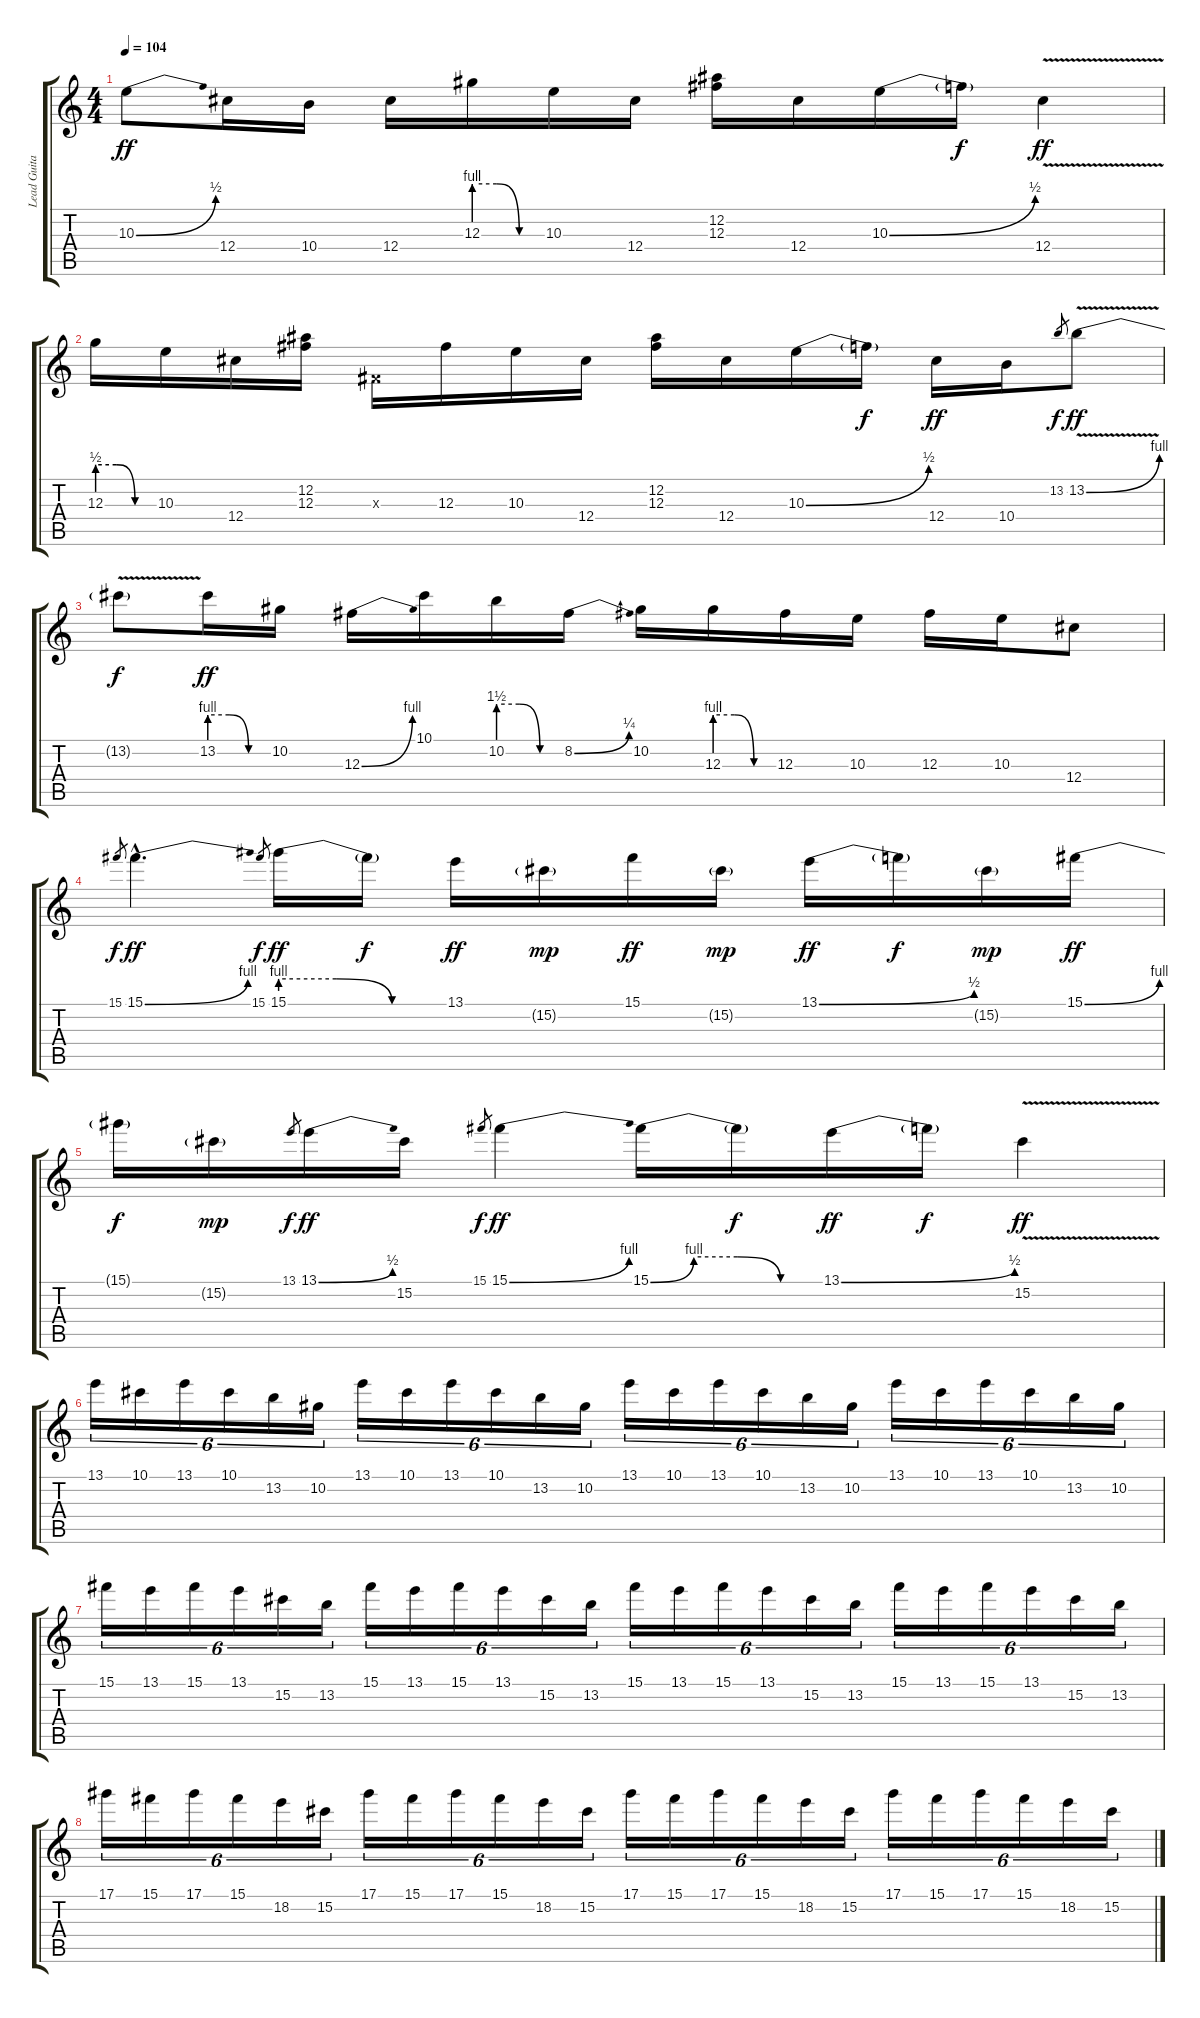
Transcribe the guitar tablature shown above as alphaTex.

\track ("Lead Guitar" "Lead Guita") {instrument overdrivenguitar}
\staff {score tabs}
\tuning (Eb4 Bb3 Gb3 Db3 Ab2 Eb2) {hide}
\ts (4 4)
\tempo 104
\clef g2
\ks c
10.3{be (bend 0 0 60 2)}.8{dy ff} 12.4.16 10.4.16 12.4.16 12.3{be (custom 0 4 20 4 40 0 60 0)}.16 10.3.16 12.4.16 (12.2 12.3).16 12.4.16 10.3{be (bend 0 0 60 2)}.16 10.3{t}.16{dy f} 12.4{v}.4{dy ff} |
12.3{be (custom 0 2 20 2 40 0 60 0)}.16 10.3.16 12.4.16 (12.2 12.3).16 0.3{x}.16 12.3.16 10.3.16 12.4.16 (12.2 12.3).16 12.4.16 10.3{be (bend 0 0 60 2)}.16 10.3{t}.16{dy f} 12.4.16{dy ff} 10.4.16 13.2.8{gr dy f} 13.2{be (bend 0 0 60 4) v}.8{dy ff} |
13.2{t}.8{dy f} 13.2{be (custom 0 4 20 4 40 0 60 0)}.16{dy ff} 10.2.16 12.3{be (bend 0 0 60 4)}.16 10.1.16 10.2{be (custom 0 6 20 6 40 0 60 0)}.16 8.2{be (bend 0 0 60 1)}.16 10.2.16 12.3{be (custom 0 4 20 4 40 0 60 0)}.16 12.3.16 10.3.16 12.3.16 10.3.16 12.4.8 |
15.1.8{gr dy f} 15.1{be (bend 0 0 60 4) hac}.4{d dy ff} 15.1.8{gr dy f} 15.1{be (custom 0 4 20 4 40 0 60 0)}.16{dy ff} 15.1{t}.16{dy f} 13.1.16{dy ff} 15.2{g}.16{dy mp} 15.1.16{dy ff} 15.2{g}.16{dy mp} 13.1{be (bend 0 0 60 2)}.16{dy ff} 13.1{t}.16{dy f} 15.2{g}.16{dy mp} 15.1{be (bend 0 0 60 4)}.16{dy ff} |
15.1{t}.16{dy f} 15.2{g}.16{dy mp} 13.1.8{gr dy f} 13.1{be (bend 0 0 60 2)}.16{dy ff} 15.2.16 15.1.8{gr dy f} 15.1{be (bend 0 0 60 4)}.4{dy ff} 15.1{be (custom 0 0 15 4 30 4 45 0 60 0)}.16 15.1{t}.16{dy f} 13.1{be (bend 0 0 60 2)}.16{dy ff} 13.1{t}.16{dy f} 15.2{v}.4{dy ff} |
13.1.16{tu (6 4)} 10.1.16{tu (6 4)} 13.1.16{tu (6 4)} 10.1.16{tu (6 4)} 13.2.16{tu (6 4)} 10.2.16{tu (6 4)} 13.1.16{tu (6 4)} 10.1.16{tu (6 4)} 13.1.16{tu (6 4)} 10.1.16{tu (6 4)} 13.2.16{tu (6 4)} 10.2.16{tu (6 4)} 13.1.16{tu (6 4)} 10.1.16{tu (6 4)} 13.1.16{tu (6 4)} 10.1.16{tu (6 4)} 13.2.16{tu (6 4)} 10.2.16{tu (6 4)} 13.1.16{tu (6 4)} 10.1.16{tu (6 4)} 13.1.16{tu (6 4)} 10.1.16{tu (6 4)} 13.2.16{tu (6 4)} 10.2.16{tu (6 4)} |
15.1.16{tu (6 4)} 13.1.16{tu (6 4)} 15.1.16{tu (6 4)} 13.1.16{tu (6 4)} 15.2.16{tu (6 4)} 13.2.16{tu (6 4)} 15.1.16{tu (6 4)} 13.1.16{tu (6 4)} 15.1.16{tu (6 4)} 13.1.16{tu (6 4)} 15.2.16{tu (6 4)} 13.2.16{tu (6 4)} 15.1.16{tu (6 4)} 13.1.16{tu (6 4)} 15.1.16{tu (6 4)} 13.1.16{tu (6 4)} 15.2.16{tu (6 4)} 13.2.16{tu (6 4)} 15.1.16{tu (6 4)} 13.1.16{tu (6 4)} 15.1.16{tu (6 4)} 13.1.16{tu (6 4)} 15.2.16{tu (6 4)} 13.2.16{tu (6 4)} |
17.1.16{tu (6 4)} 15.1.16{tu (6 4)} 17.1.16{tu (6 4)} 15.1.16{tu (6 4)} 18.2.16{tu (6 4)} 15.2.16{tu (6 4)} 17.1.16{tu (6 4)} 15.1.16{tu (6 4)} 17.1.16{tu (6 4)} 15.1.16{tu (6 4)} 18.2.16{tu (6 4)} 15.2.16{tu (6 4)} 17.1.16{tu (6 4)} 15.1.16{tu (6 4)} 17.1.16{tu (6 4)} 15.1.16{tu (6 4)} 18.2.16{tu (6 4)} 15.2.16{tu (6 4)} 17.1.16{tu (6 4)} 15.1.16{tu (6 4)} 17.1.16{tu (6 4)} 15.1.16{tu (6 4)} 18.2.16{tu (6 4)} 15.2.16{tu (6 4)}
